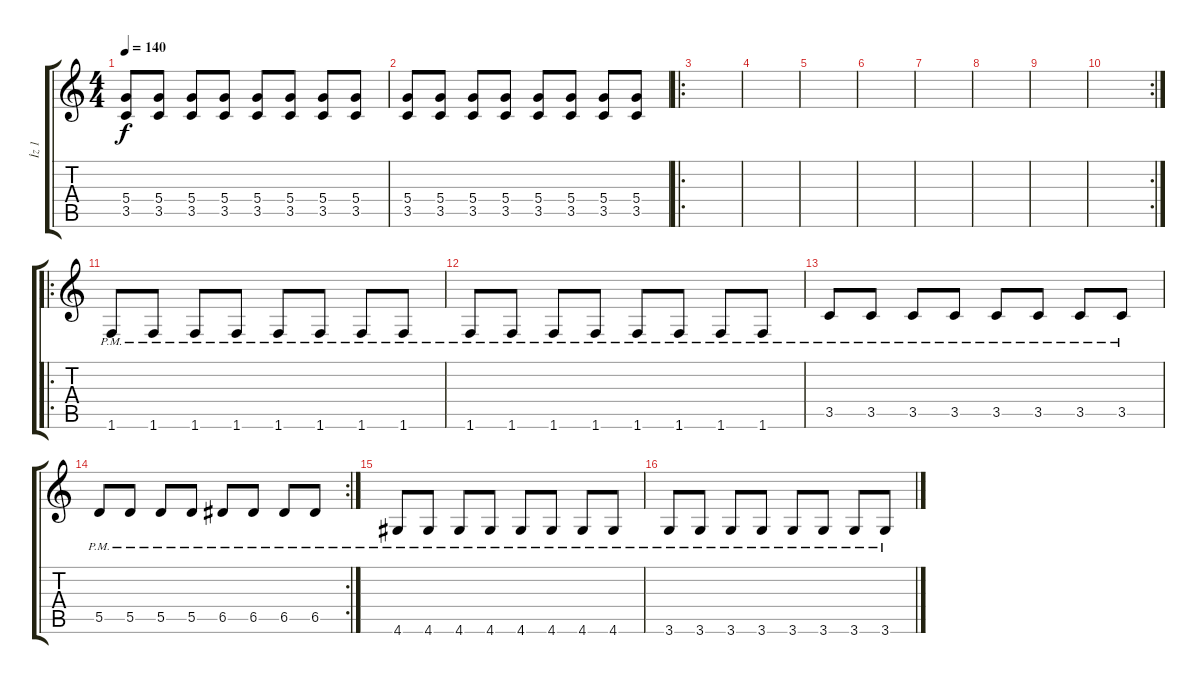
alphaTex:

\track ("İz 1" "İz 1") {instrument distortionguitar}
\staff {score tabs}
\tuning (E4 B3 G3 D3 A2 E2) {hide}
\ts (4 4)
\tempo 140
\clef g2
\ks c
(5.4 3.5).8{dy f} (5.4 3.5).8 (5.4 3.5).8 (5.4 3.5).8 (5.4 3.5).8 (5.4 3.5).8 (5.4 3.5).8 (5.4 3.5).8 |
(5.4 3.5).8 (5.4 3.5).8 (5.4 3.5).8 (5.4 3.5).8 (5.4 3.5).8 (5.4 3.5).8 (5.4 3.5).8 (5.4 3.5).8 |
\ro
|
|
|
|
|
|
|
\rc 2
|
\ro
1.6{pm}.8 1.6{pm}.8 1.6{pm}.8 1.6{pm}.8 1.6{pm}.8 1.6{pm}.8 1.6{pm}.8 1.6{pm}.8 |
1.6{pm}.8 1.6{pm}.8 1.6{pm}.8 1.6{pm}.8 1.6{pm}.8 1.6{pm}.8 1.6{pm}.8 1.6{pm}.8 |
3.5{pm}.8 3.5{pm}.8 3.5{pm}.8 3.5{pm}.8 3.5{pm}.8 3.5{pm}.8 3.5{pm}.8 3.5{pm}.8 |
\rc 2
5.5{pm}.8 5.5{pm}.8 5.5{pm}.8 5.5{pm}.8 6.5{pm}.8 6.5{pm}.8 6.5{pm}.8 6.5{pm}.8 |
4.6{pm}.8 4.6{pm}.8 4.6{pm}.8 4.6{pm}.8 4.6{pm}.8 4.6{pm}.8 4.6{pm}.8 4.6{pm}.8 |
3.6{pm}.8 3.6{pm}.8 3.6{pm}.8 3.6{pm}.8 3.6{pm}.8 3.6{pm}.8 3.6{pm}.8 3.6{pm}.8
